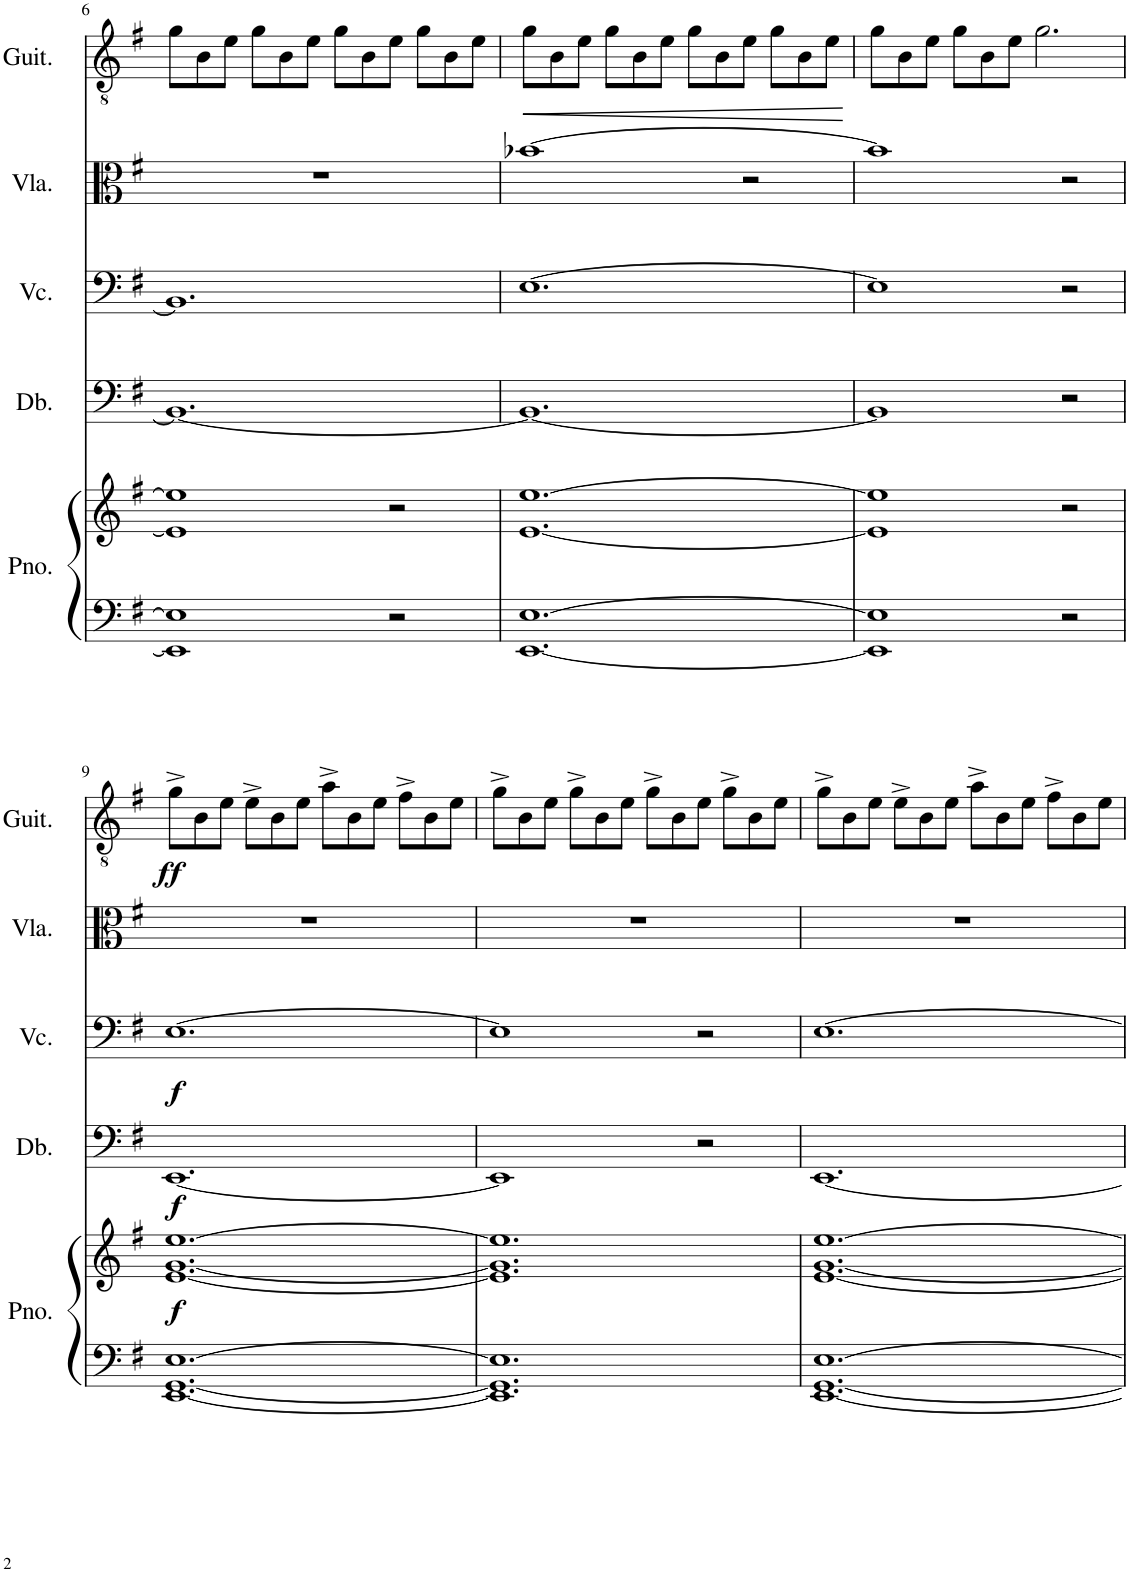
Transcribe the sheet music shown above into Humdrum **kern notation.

**kern	**kern	**dynam	**kern	**dynam	**kern	**dynam	**kern	**kern	**dynam
*part5	*part5	*part5	*part4	*part4	*part3	*part3	*part2	*part1	*part1
*staff6	*staff5	*staff5/6	*staff4	*staff4	*staff3	*staff3	*staff2	*staff1	*staff1
*I"Piano	*	*	*I"Double Bass	*	*I"Violoncello	*	*I"Viola	*I"Acoustic Guitar	*
*I'Pno.	*	*	*I'Db.	*	*I'Vc.	*	*I'Vla.	*I'Guit.	*
!!LO:PB:g=z
*clefF4	*clefG2	*	*clefF4	*	*clefF4	*	*clefC3	*clefGv2	*
*	*	*	*Trd7c12	*	*	*	*	*	*
*k[f#]	*k[f#]	*	*k[f#]	*	*k[f#]	*	*k[f#]	*k[f#]	*
*M12/8	*M12/8	*	*M12/8	*	*M12/8	*	*M12/8	*M12/8	*
=6	=6	=6	=6	=6	=6	=6	=6	=6	=6
1EE] 1E]	1e] 1ee]	.	1.BB_	.	1.BB]	.	1.r	8g\L	.
.	.	.	.	.	.	.	.	8B\	.
.	.	.	.	.	.	.	.	8e\J	.
.	.	.	.	.	.	.	.	8g\L	.
.	.	.	.	.	.	.	.	8B\	.
.	.	.	.	.	.	.	.	8e\J	.
.	.	.	.	.	.	.	.	8g\L	.
.	.	.	.	.	.	.	.	8B\	.
2r	2r	.	.	.	.	.	.	8e\J	.
.	.	.	.	.	.	.	.	8g\L	.
.	.	.	.	.	.	.	.	8B\	.
.	.	.	.	.	.	.	.	8e\J	.
=7	=7	=7	=7	=7	=7	=7	=7	=7	=7
!	!	!	!	!	!	!	!	!	!LO:HP:b
[1.EE [1.E	[1.e [1.ee	.	1.BB_	.	[1.E	.	[1b-X	8g\L	<
.	.	.	.	.	.	.	.	8B\	.
.	.	.	.	.	.	.	.	8e\J	.
.	.	.	.	.	.	.	.	8g\L	.
.	.	.	.	.	.	.	.	8B\	.
.	.	.	.	.	.	.	.	8e\J	.
.	.	.	.	.	.	.	.	8g\L	.
.	.	.	.	.	.	.	.	8B\	.
.	.	.	.	.	.	.	2r	8e\J	.
.	.	.	.	.	.	.	.	8g\L	.
.	.	.	.	.	.	.	.	8B\	.
.	.	.	.	.	.	.	.	8e\J	.
.	.	.	.	.	.	.	.	.	[
=8	=8	=8	=8	=8	=8	=8	=8	=8	=8
1EE] 1E]	1e] 1ee]	.	1BB]	.	1E]	.	1b-]	8g\L	.
.	.	.	.	.	.	.	.	8B\	.
.	.	.	.	.	.	.	.	8e\J	.
.	.	.	.	.	.	.	.	8g\L	.
.	.	.	.	.	.	.	.	8B\	.
.	.	.	.	.	.	.	.	8e\J	.
.	.	.	.	.	.	.	.	2.g\	.
2r	2r	.	2r	.	2r	.	2r	.	.
!!LO:LB:g=z
=9	=9	=9	=9	=9	=9	=9	=9	=9	=9
!	!	!LO:DY:b	!	!LO:DY:b	!	!LO:DY:b	!	!	!LO:DY:b
[1.EE [1.GG [1.E	[1.e [1.g [1.ee	f	[1.EE	f	[1.E	f	1.r	8g^\L	ff
.	.	.	.	.	.	.	.	8B\	.
.	.	.	.	.	.	.	.	8e\J	.
.	.	.	.	.	.	.	.	8e^\L	.
.	.	.	.	.	.	.	.	8B\	.
.	.	.	.	.	.	.	.	8e\J	.
.	.	.	.	.	.	.	.	8a^\L	.
.	.	.	.	.	.	.	.	8B\	.
.	.	.	.	.	.	.	.	8e\J	.
.	.	.	.	.	.	.	.	8f#^\L	.
.	.	.	.	.	.	.	.	8B\	.
.	.	.	.	.	.	.	.	8e\J	.
=10	=10	=10	=10	=10	=10	=10	=10	=10	=10
1.EE] 1.GG] 1.E]	1.e] 1.g] 1.ee]	.	1EE]	.	1E]	.	1.r	8g^\L	.
.	.	.	.	.	.	.	.	8B\	.
.	.	.	.	.	.	.	.	8e\J	.
.	.	.	.	.	.	.	.	8g^\L	.
.	.	.	.	.	.	.	.	8B\	.
.	.	.	.	.	.	.	.	8e\J	.
.	.	.	.	.	.	.	.	8g^\L	.
.	.	.	.	.	.	.	.	8B\	.
.	.	.	2r	.	2r	.	.	8e\J	.
.	.	.	.	.	.	.	.	8g^\L	.
.	.	.	.	.	.	.	.	8B\	.
.	.	.	.	.	.	.	.	8e\J	.
=11	=11	=11	=11	=11	=11	=11	=11	=11	=11
[1.EE [1.GG [1.E	[1.e [1.g [1.ee	.	[1.EE	.	[1.E	.	1.r	8g^\L	.
.	.	.	.	.	.	.	.	8B\	.
.	.	.	.	.	.	.	.	8e\J	.
.	.	.	.	.	.	.	.	8e^\L	.
.	.	.	.	.	.	.	.	8B\	.
.	.	.	.	.	.	.	.	8e\J	.
.	.	.	.	.	.	.	.	8a^\L	.
.	.	.	.	.	.	.	.	8B\	.
.	.	.	.	.	.	.	.	8e\J	.
.	.	.	.	.	.	.	.	8f#^\L	.
.	.	.	.	.	.	.	.	8B\	.
.	.	.	.	.	.	.	.	8e\J	.
=	=	=	=	=	=	=	=	=	=
*-	*-	*-	*-	*-	*-	*-	*-	*-	*-
